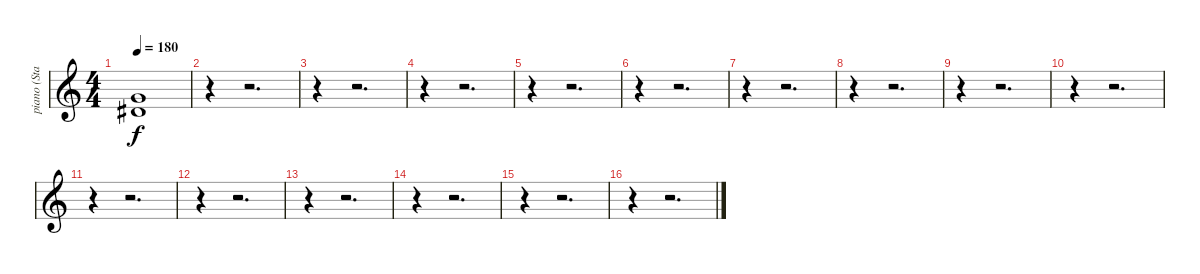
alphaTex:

\track ("piano (Staff 1)" "piano (Sta") {instrument brightacousticpiano}
\staff {score}
\tuning (E4 B3 G3 D3 A2 E2 B1) {hide}
\ts (4 4)
\tempo 180
\clef g2
\ks c
(3.1 4.2).1{dy f} |
r.4 r.2{d} |
r.4 r.2{d} |
r.4 r.2{d} |
r.4 r.2{d} |
r.4 r.2{d} |
r.4 r.2{d} |
r.4 r.2{d} |
r.4 r.2{d} |
r.4 r.2{d} |
r.4 r.2{d} |
r.4 r.2{d} |
r.4 r.2{d} |
r.4 r.2{d} |
r.4 r.2{d} |
r.4 r.2{d}
